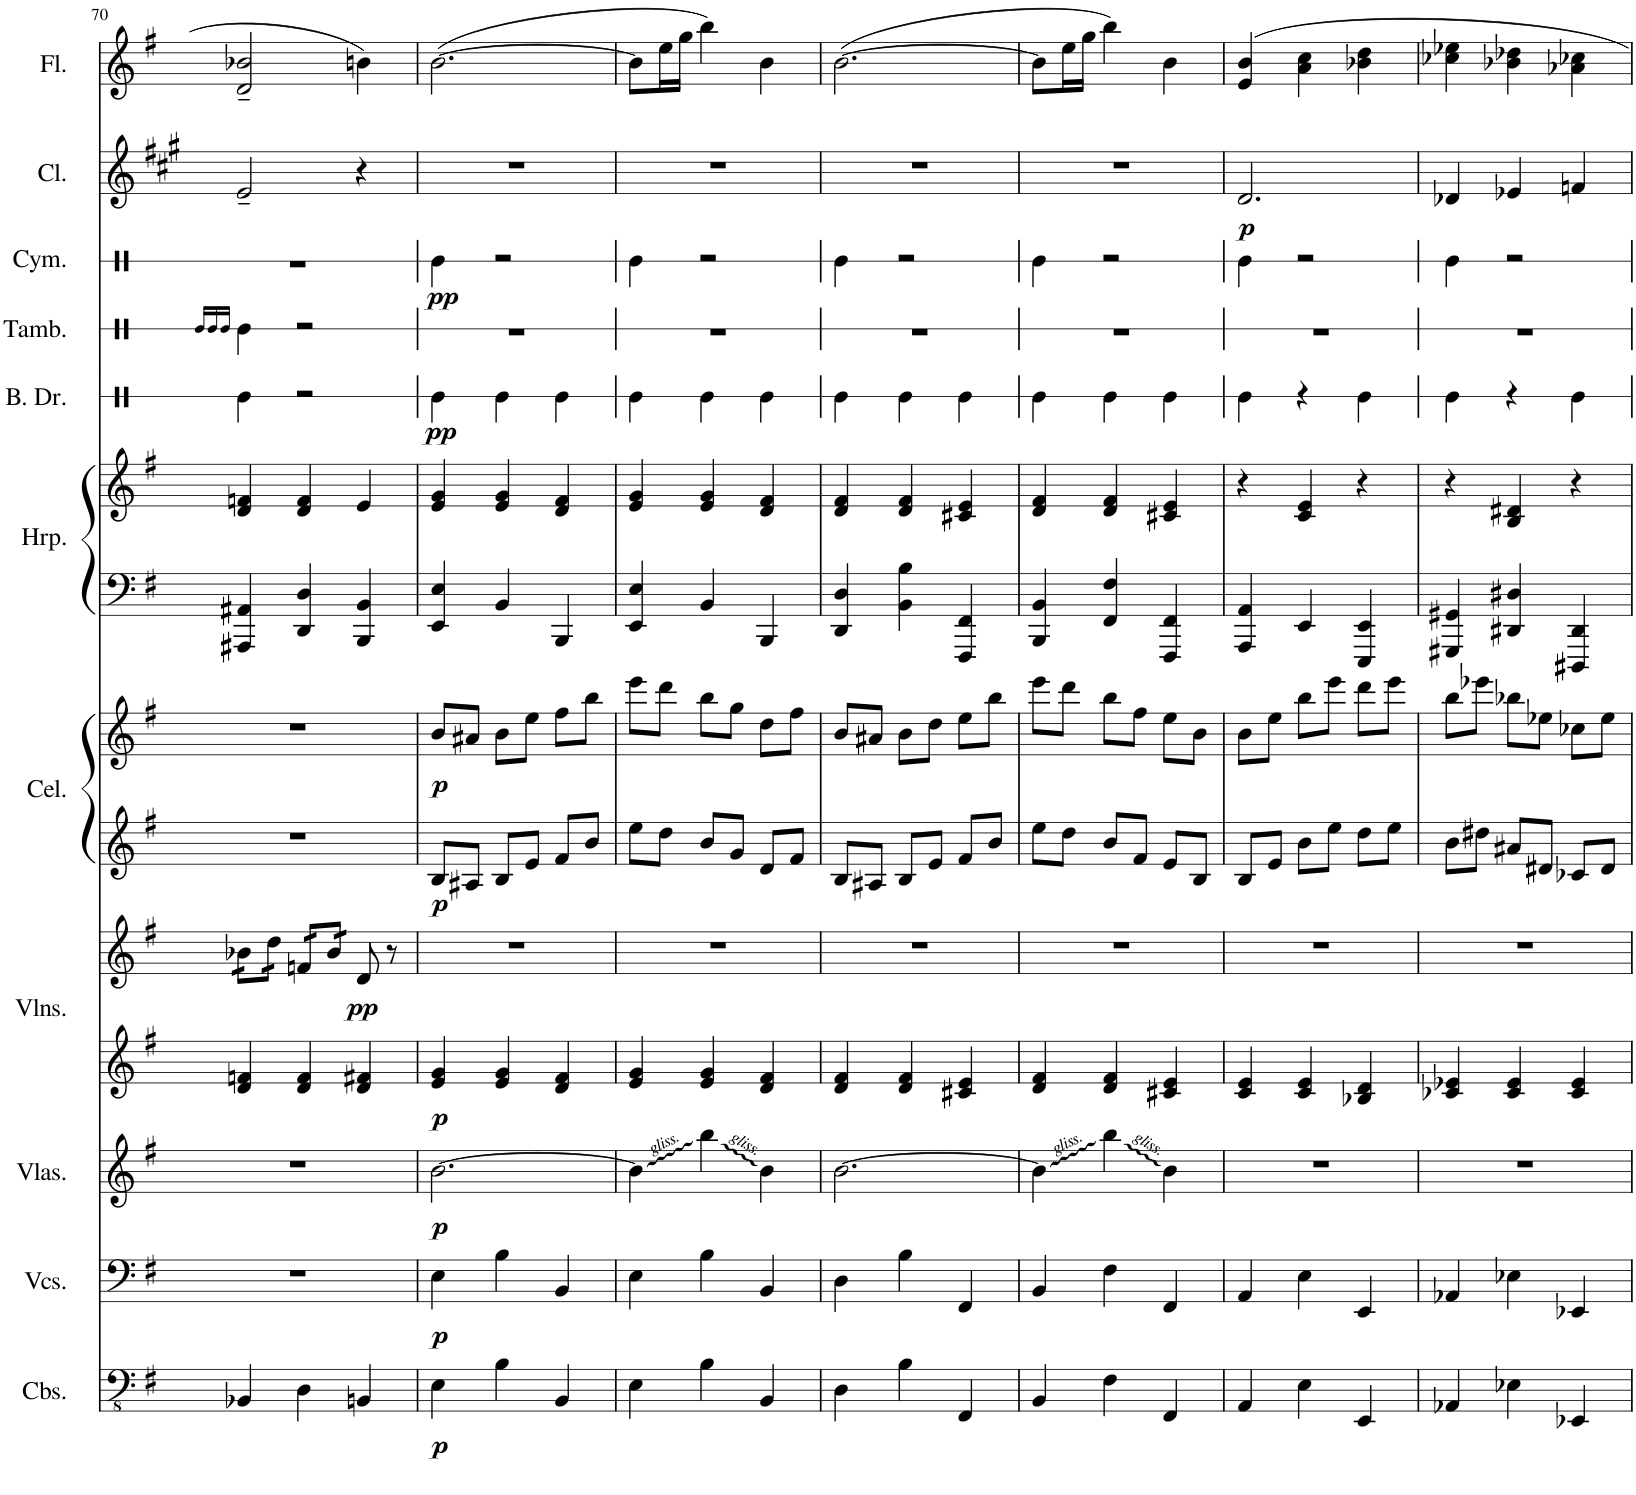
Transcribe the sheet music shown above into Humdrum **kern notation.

**kern	**dynam	**kern	**dynam	**kern	**dynam	**kern	**kern	**dynam	**kern	**kern	**dynam	**kern	**kern	**kern	**dynam	**kern
*part8	*part8	*part7	*part7	*part6	*part6	*part5	*part5	*part5	*part4	*part4	*part4	*part3	*part3	*part2	*part2	*part1
*staff11	*staff11	*staff10	*staff10	*staff9	*staff9	*staff8	*staff7	*staff7/8	*staff6	*staff5	*staff5/6	*staff4	*staff3	*staff2	*staff2	*staff1
*I"Contrabasses	*	*I"Violoncellos	*	*I"Violas	*	*I"Violins	*	*	*I"Celesta	*	*	*I"Harp	*	*I"Clarinet	*	*I"Flute
*I'Cbs.	*	*I'Vcs.	*	*I'Vlas.	*	*I'Vlns.	*	*	*I'Cel.	*	*	*I'Hrp.	*	*I'Cl.	*	*I'Fl.
!!LO:PB:g=z
*clefFv4	*	*clefF4	*	*clefG2	*	*clefG2	*clefG2	*	*clefG2	*clefG2	*	*clefF4	*clefG2	*clefG2	*	*clefG2
*	*	*	*	*	*	*	*	*	*Trd-7c-12	*Trd-7c-12	*	*	*	*Trd1c2	*	*
*k[f#]	*	*k[f#]	*	*k[f#]	*	*k[f#]	*k[f#]	*	*k[f#]	*k[f#]	*	*k[f#]	*k[f#]	*k[f#c#g#]	*	*k[f#]
*M3/4	*	*M3/4	*	*M3/4	*	*M3/4	*M3/4	*	*M3/4	*M3/4	*	*M3/4	*M3/4	*M3/4	*	*M3/4
=70	=70	=70	=70	=70	=70	=70	=70	=70	=70	=70	=70	=70	=70	=70	=70	=70
*	*	*	*	*	*	*	*tremolo	*	*	*	*	*	*	*	*	*
4BBB-X/	.	2.r	.	2.r	.	4d/ 4fn/	16b-X\LL	.	2.r	2.r	.	4AAA#X/ 4AA#X/	4d/ 4fn/	2e~/	.	2d/~ 2b-X/~
.	.	.	.	.	.	.	16b-X\	.	.	.	.	.	.	.	.	.
.	.	.	.	.	.	.	16dd\	.	.	.	.	.	.	.	.	.
.	.	.	.	.	.	.	16dd\JJ	.	.	.	.	.	.	.	.	.
4DD\	.	.	.	.	.	4d/ 4f/	16fn/LL	.	.	.	.	4DD/ 4D/	4d/ 4f/	.	.	.
.	.	.	.	.	.	.	16fn/	.	.	.	.	.	.	.	.	.
.	.	.	.	.	.	.	16b-/	.	.	.	.	.	.	.	.	.
.	.	.	.	.	.	.	16b-/JJ	.	.	.	.	.	.	.	.	.
*	*	*	*	*	*	*	*Xtremolo	*	*	*	*	*	*	*	*	*
!	!	!	!	!	!	!	!	!LO:DY:b	!	!	!	!	!	!	!	!
4BBBn/	.	.	.	.	.	4d/ 4f#X/	8d/	pp	.	.	.	4BBB/ 4BB/	4e/	4r	.	4bn\
.	.	.	.	.	.	.	8r	.	.	.	.	.	.	.	.	.
=71	=71	=71	=71	=71	=71	=71	=71	=71	=71	=71	=71	=71	=71	=71	=71	=71
!	!LO:DY:b	!	!LO:DY:b	!	!LO:DY:b	!	!	!LO:DY:b=2	!	!	!LO:DY:b=2	!	!	!	!	!
!	!	!	!	!	!	!	!	!	!	!	!LO:DY:n=1:b	!	!	!	!	!
4EE\	p	4E\	p	[2.b\	p	4e/ 4g/	2.r	p	8B/L	8b/L	p p	4EE/ 4E/	4e/ 4g/	2.r	.	([2.b\
.	.	.	.	.	.	.	.	.	8A#X/J	8a#X/J	.	.	.	.	.	.
4BB\	.	4B\	.	.	.	4e/ 4g/	.	.	8B/L	8b\L	.	4BB/	4e/ 4g/	.	.	.
.	.	.	.	.	.	.	.	.	8e/J	8ee\J	.	.	.	.	.	.
4BBB/	.	4BB/	.	.	.	4d/ 4f#/	.	.	8f#/L	8ff#\L	.	4BBB/	4d/ 4f#/	.	.	.
.	.	.	.	.	.	.	.	.	8b/J	8bb\J	.	.	.	.	.	.
=72	=72	=72	=72	=72	=72	=72	=72	=72	=72	=72	=72	=72	=72	=72	=72	=72
4EE\	.	4E\	.	4b\]	.	4e/ 4g/	2.r	.	8ee\L	8eee\L	.	4EE/ 4E/	4e/ 4g/	2.r	.	8b\L]
.	.	.	.	.	.	.	.	.	8dd\J	8ddd\J	.	.	.	.	.	16ee\L
.	.	.	.	.	.	.	.	.	.	.	.	.	.	.	.	16gg\JJ
4BB\	.	4B\	.	4bb\	.	4e/ 4g/	.	.	8b/L	8bb\L	.	4BB/	4e/ 4g/	.	.	4bb\)
.	.	.	.	.	.	.	.	.	8g/J	8gg\J	.	.	.	.	.	.
4BBB/	.	4BB/	.	4b\	.	4d/ 4f#/	.	.	8d/L	8dd\L	.	4BBB/	4d/ 4f#/	.	.	4b\
.	.	.	.	.	.	.	.	.	8f#/J	8ff#\J	.	.	.	.	.	.
=73	=73	=73	=73	=73	=73	=73	=73	=73	=73	=73	=73	=73	=73	=73	=73	=73
4DD\	.	4D\	.	[2.b\	.	4d/ 4f#/	2.r	.	8B/L	8b/L	.	4DD/ 4D/	4d/ 4f#/	2.r	.	([2.b\
.	.	.	.	.	.	.	.	.	8A#X/J	8a#X/J	.	.	.	.	.	.
4BB\	.	4B\	.	.	.	4d/ 4f#/	.	.	8B/L	8b\L	.	4BB\ 4B\	4d/ 4f#/	.	.	.
.	.	.	.	.	.	.	.	.	8e/J	8dd\J	.	.	.	.	.	.
4FFF#/	.	4FF#/	.	.	.	4c#X/ 4e/	.	.	8f#/L	8ee\L	.	4FFF#/ 4FF#/	4c#X/ 4e/	.	.	.
.	.	.	.	.	.	.	.	.	8b/J	8bb\J	.	.	.	.	.	.
=74	=74	=74	=74	=74	=74	=74	=74	=74	=74	=74	=74	=74	=74	=74	=74	=74
4BBB/	.	4BB/	.	4b\]	.	4d/ 4f#/	2.r	.	8ee\L	8eee\L	.	4BBB/ 4BB/	4d/ 4f#/	2.r	.	8b\L]
.	.	.	.	.	.	.	.	.	8dd\J	8ddd\J	.	.	.	.	.	16ee\L
.	.	.	.	.	.	.	.	.	.	.	.	.	.	.	.	16gg\JJ
4FF#\	.	4F#\	.	4bb\	.	4d/ 4f#/	.	.	8b/L	8bb\L	.	4FF#/ 4F#/	4d/ 4f#/	.	.	4bb\)
.	.	.	.	.	.	.	.	.	8f#/J	8ff#\J	.	.	.	.	.	.
4FFF#/	.	4FF#/	.	4b\	.	4c#X/ 4e/	.	.	8e/L	8ee\L	.	4FFF#/ 4FF#/	4c#X/ 4e/	.	.	4b\
.	.	.	.	.	.	.	.	.	8B/J	8b\J	.	.	.	.	.	.
=75	=75	=75	=75	=75	=75	=75	=75	=75	=75	=75	=75	=75	=75	=75	=75	=75
!	!	!	!	!	!	!	!	!	!	!	!	!	!	!	!LO:DY:b	!
4AAA/	.	4AA/	.	2.r	.	4c/ 4e/	2.r	.	8B/L	8b\L	.	4AAA/ 4AA/	4r	2.d/	p	4e/ 4b/
.	.	.	.	.	.	.	.	.	8e/J	8ee\J	.	.	.	.	.	.
4EE\	.	4E\	.	.	.	4c/ 4e/	.	.	8b\L	8bb\L	.	4EE/	4c/ 4e/	.	.	4a\ 4cc\
.	.	.	.	.	.	.	.	.	8ee\J	8eee\J	.	.	.	.	.	.
4EEE/	.	4EE/	.	.	.	4B-X/ 4d/	.	.	8dd\L	8ddd\L	.	4EEE/ 4EE/	4r	.	.	4b-X\ 4dd\
.	.	.	.	.	.	.	.	.	8ee\J	8eee\J	.	.	.	.	.	.
=76	=76	=76	=76	=76	=76	=76	=76	=76	=76	=76	=76	=76	=76	=76	=76	=76
4AAA-X/	.	4AA-X/	.	2.r	.	4c-X/ 4e-X/	2.r	.	8b\L	8bb\L	.	4GGG#X/ 4GG#X/	4r	4d-X/	.	4cc-X\ 4ee-X\
.	.	.	.	.	.	.	.	.	8dd#X\J	8eee-X\J	.	.	.	.	.	.
4EE-X\	.	4E-X\	.	.	.	4c-/ 4e-/	.	.	8a#X/L	8bb-X\L	.	4DD#X/ 4D#X/	4B/ 4d#X/	4e-X/	.	4b-X\ 4dd-X\
.	.	.	.	.	.	.	.	.	8d#X/J	8ee-X\J	.	.	.	.	.	.
4EEE-X/	.	4EE-X/	.	.	.	4c-/ 4e-/	.	.	8c-X/L	8cc-X\L	.	4DDD#X/ 4DD#/	4r	4fn/	.	4a-X\ 4cc-X\
.	.	.	.	.	.	.	.	.	8d#/J	8ee-\J	.	.	.	.	.	.
=	=	=	=	=	=	=	=	=	=	=	=	=	=	=	=	=
*-	*-	*-	*-	*-	*-	*-	*-	*-	*-	*-	*-	*-	*-	*-	*-	*-
